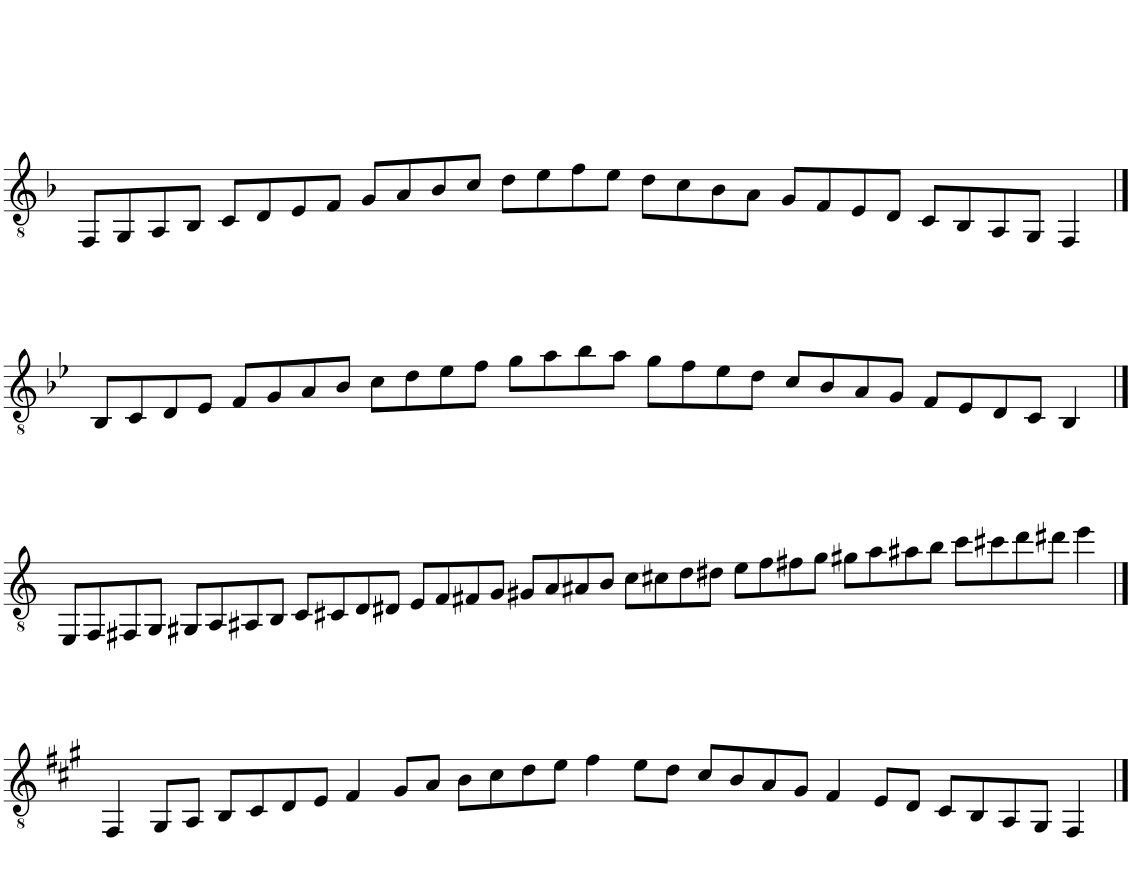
**kern
*part1
*staff1
*I"Guitar
*I'Guit.
!!LO:PB:g=z
*clefGv2
*k[b-]
*M4/4
=1
8FF/L
8GG/
8AA/
8BB-/J
8C/L
8D/
8E/
8F/J
8G/L
8A/
8B-/
8c/J
8d\L
8e\
8f\
8e\J
8d\L
8c\
8B-\
8A\J
8G/L
8F/
8E/
8D/J
8C/L
8BB-/
8AA/
8GG/J
4FF/
!!LO:LB:g=z
==1
*k[b-e-]
8BB-/L
8C/
8D/
8E-/J
8F/L
8G/
8A/
8B-/J
8c\L
8d\
8e-\
8f\J
8g\L
8a\
8b-\
8a\J
8g\L
8f\
8e-\
8d\J
8c/L
8B-/
8A/
8G/J
8F/L
8E-/
8D/
8C/J
4BB-/
!!LO:LB:g=z
==1
*k[]
8EE/L
8FF/
8FF#X/
8GG/J
8GG#X/L
8AA/
8AA#X/
8BB/J
8C/L
8C#X/
8D/
8D#X/J
8E/L
8F/
8F#X/
8G/J
8G#X/L
8A/
8A#X/
8B/J
8c\L
8c#X\
8d\
8d#X\J
8e\L
8f\
8f#X\
8g\J
8g#X\L
8a\
8a#X\
8b\J
8cc\L
8cc#X\
8dd\
8dd#X\J
4ee\
!!LO:LB:g=z
==2
*k[f#c#g#]
4FF#/
8GG#/L
8AA/J
8BB/L
8C#/
8D/
8E/J
4F#/
8G#/L
8A/J
8B\L
8c#\
8d\
8e\J
4f#\
8e\L
8d\J
8c#/L
8B/
8A/
8G#/J
4F#/
8E/L
8D/J
8C#/L
8BB/
8AA/
8GG#/J
4FF#/
==
*-
